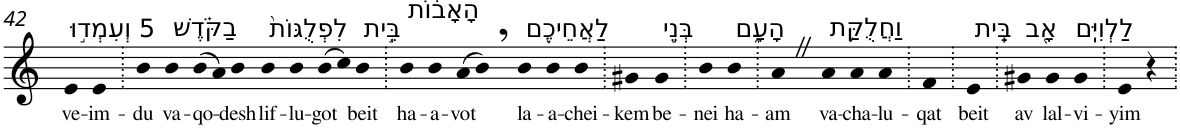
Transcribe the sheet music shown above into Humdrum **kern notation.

**kern	**text
*part1	*part1
*staff1	*staff1
*I"Piano	*
*I'Pno	*
!!LO:PB:g=z
*clefG2	*
*k[]	*
=42	=42
!LO:TX:a:t=5 וְעִמְד֣וּ	!
!	!LO:LY:b
4e	ve-
!	!LO:LY:b
4e	-im-
=43.	=43.
!	!LO:LY:b
4b	-du
!LO:TX:a:t=בַקֹּ֗דֶשׁ	!
!	!LO:LY:b
4b	va-
!	!LO:LY:b
(>8b	-qo-
8a)	.
!	!LO:LY:b
4b	-desh
!LO:TX:a:t=לִפְלֻגּוֹת֙	!
!	!LO:LY:b
4b	lif-
!	!LO:LY:b
4b	-lu-
!	!LO:LY:b
(>8b	-got
8cc)	.
!LO:TX:a:t=בֵּ֣ית	!
!	!LO:LY:b
4b	beit
=44.	=44.
!LO:TX:a:t=הָאָב֔וֹת	!
!	!LO:LY:b
4b	ha-
!	!LO:LY:b
4b	-a-
!	!LO:LY:b
(>8a	-vot
8b,)	.
!LO:TX:a:t=לַאֲחֵיכֶ֖ם	!
!	!LO:LY:b
4b	la-
!	!LO:LY:b
4b	-a-
!	!LO:LY:b
4b	-chei-
=45.	=45.
!	!LO:LY:b
4g#X	-kem
!LO:TX:a:t=בְּנֵ֣י	!
!	!LO:LY:b
4g#	be-
=46.	=46.
!	!LO:LY:b
4b	-nei
!LO:TX:a:t=הָעָ֑ם	!
!	!LO:LY:b
4b	ha-
=47.	=47.
!	!LO:LY:b
4aZ	-am
!LO:TX:a:t=וַחֲלֻקַּ֥ת	!
!	!LO:LY:b
4a	va-
!	!LO:LY:b
4a	-cha-
!	!LO:LY:b
4a	-lu-
=48.	=48.
!	!LO:LY:b
4f	-qat
=49.	=49.
!LO:TX:a:t=בֵּֽית	!
!	!LO:LY:b
4e	beit
=50.	=50.
!LO:TX:a:t=אָ֖ב	!
!	!LO:LY:b
4g#X	av
!LO:TX:a:t=לַלְוִיִּֽם	!
!	!LO:LY:b
4g#	lal-
!	!LO:LY:b
4g#	-vi-
=51.	=51.
!	!LO:LY:b
4e	-yim
4r	.
=.	=.
*-	*-
